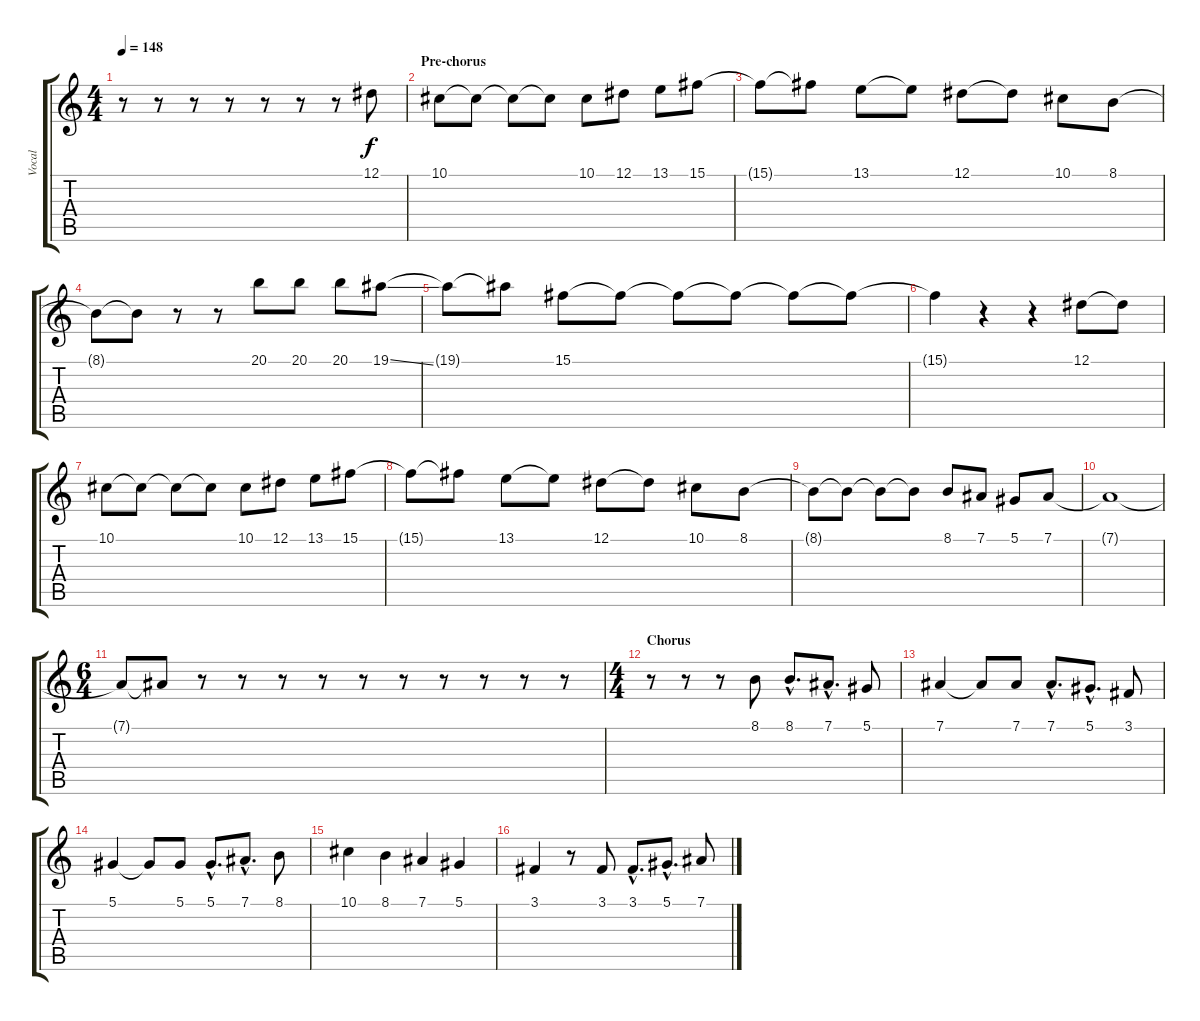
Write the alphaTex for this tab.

\track ("Vocal" "Vocal") {instrument tenorsax}
\staff {score tabs}
\tuning (Eb4 Bb3 Gb3 Db3 Ab2 Eb2) {hide}
\ts (4 4)
\tempo 148
\clef g2
\ks c
r.8{dy f} r.8 r.8 r.8 r.8 r.8 r.8 12.1.8 |
\section ("" "Pre-chorus")
10.1.8 10.1{t}.8 10.1{t}.8 10.1{t}.8 10.1.8 12.1.8 13.1.8 15.1.8 |
15.1{t}.8 15.1{t}.8 13.1.8 13.1{t}.8 12.1.8 12.1{t}.8 10.1.8 8.1.8 |
8.1{t}.8 8.1{t}.8 r.8 r.8 20.1.8 20.1.8 20.1.8 19.1{ss}.8 |
19.1{t}.8 19.1{t}.8 15.1.8 15.1{t}.8 15.1{t}.8 15.1{t}.8 15.1{t}.8 15.1{t}.8 |
15.1{t}.4 r.4 r.4 12.1.8 12.1{t}.8 |
10.1.8 10.1{t}.8 10.1{t}.8 10.1{t}.8 10.1.8 12.1.8 13.1.8 15.1.8 |
15.1{t}.8 15.1{t}.8 13.1.8 13.1{t}.8 12.1.8 12.1{t}.8 10.1.8 8.1.8 |
8.1{t}.8 8.1{t}.8 8.1{t}.8 8.1{t}.8 8.1.8 7.1.8 5.1.8 7.1.8 |
7.1{t}.1 |
\ts (6 4)
7.1{t}.8 7.1{t}.8 r.8 r.8 r.8 r.8 r.8 r.8 r.8 r.8 r.8 r.8 |
\ts (4 4)
\section ("" "Chorus")
r.8 r.8 r.8 8.1.8 8.1{hac}.8{d} 7.1{hac}.8{d} 5.1.8 |
7.1.4 7.1{t}.8 7.1.8 7.1{hac}.8{d} 5.1{hac}.8{d} 3.1.8 |
5.1.4 5.1{t}.8 5.1.8 5.1{hac}.8{d} 7.1{hac}.8{d} 8.1.8 |
10.1.4 8.1.4 7.1.4 5.1.4 |
3.1.4 r.8 3.1.8 3.1{hac}.8{d} 5.1{hac}.8{d} 7.1.8
